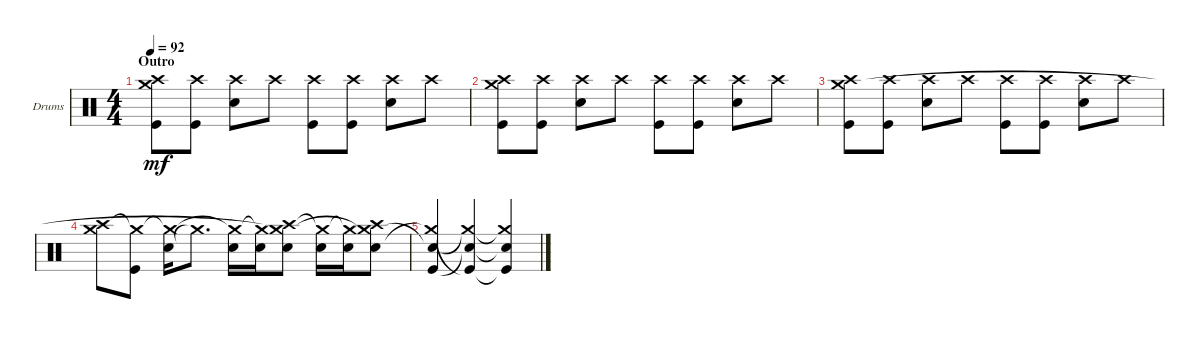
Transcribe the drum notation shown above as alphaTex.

\defaultSystemsLayout 4
\bracketExtendMode groupsimilarinstruments
\firstSystemTrackNameOrientation horizontal
\otherSystemsTrackNameOrientation horizontal
\track ("Drumkit" "Drums") {instrument percussion}
\staff {score}
\articulation defaults
\ts (4 4)
\section ("" "Outro")
\tempo 92
\clef neutral
\scale
0.333333
\ks c
("Kick (hit)" "Crash high (hit)" "Crash medium (hit)").8{dy mf} ("Kick (hit)" "Crash high (hit)").8 ("Snare (hit) 2" "Crash high (hit)").8 "Crash high (hit)".8 ("Kick (hit)" "Crash high (hit)").8 ("Kick (hit)" "Crash high (hit)").8 ("Snare (hit) 2" "Crash high (hit)").8 "Crash high (hit)".8 |
\scale
0.333333 ("Kick (hit)" "Crash high (hit)" "Crash medium (hit)").8 ("Kick (hit)" "Crash high (hit)").8 ("Snare (hit) 2" "Crash high (hit)").8 "Crash high (hit)".8 ("Kick (hit)" "Crash high (hit)").8 ("Kick (hit)" "Crash high (hit)").8 ("Snare (hit) 2" "Crash high (hit)").8 "Crash high (hit)".8 |
("Kick (hit)" "Crash high (hit)" "Crash medium (hit)").8 ("Kick (hit)" "Crash high (hit)").8 ("Snare (hit) 2" "Crash high (hit)").8 "Crash high (hit)".8 ("Kick (hit)" "Crash high (hit)").8 ("Kick (hit)" "Crash high (hit)").8 ("Snare (hit) 2" "Crash high (hit)").8 "Crash high (hit)".8 |
("Crash medium (hit)" "Crash high (hit)").8 ("Kick (hit)" "Crash medium (hit)"{t}).8 ("Snare (hit) 2" "Crash medium (hit)"{t}).16 "Crash medium (hit)"{t}.8{d} ("Snare (hit) 2" "Crash medium (hit)"{t}).16 ("Snare (hit) 2" "Crash medium (hit)"{t}).16 ("Snare (hit) 2" "Crash high (hit)" "Crash medium (hit)"{t}).8 ("Snare (hit) 2" "Crash medium (hit)"{t}).16 ("Snare (hit) 2" "Crash medium (hit)"{t}).16 ("Snare (hit) 2" "Crash high (hit)" "Crash medium (hit)"{t}).8 |
("Crash medium (hit)"{t} "Kick (hit)" "Snare (hit) 2"{t}).4 ("Kick (hit)"{t} "Snare (hit) 2"{t} "Crash medium (hit)"{t}).4 ("Kick (hit)"{t} "Snare (hit) 2"{t} "Crash medium (hit)"{t}).4
